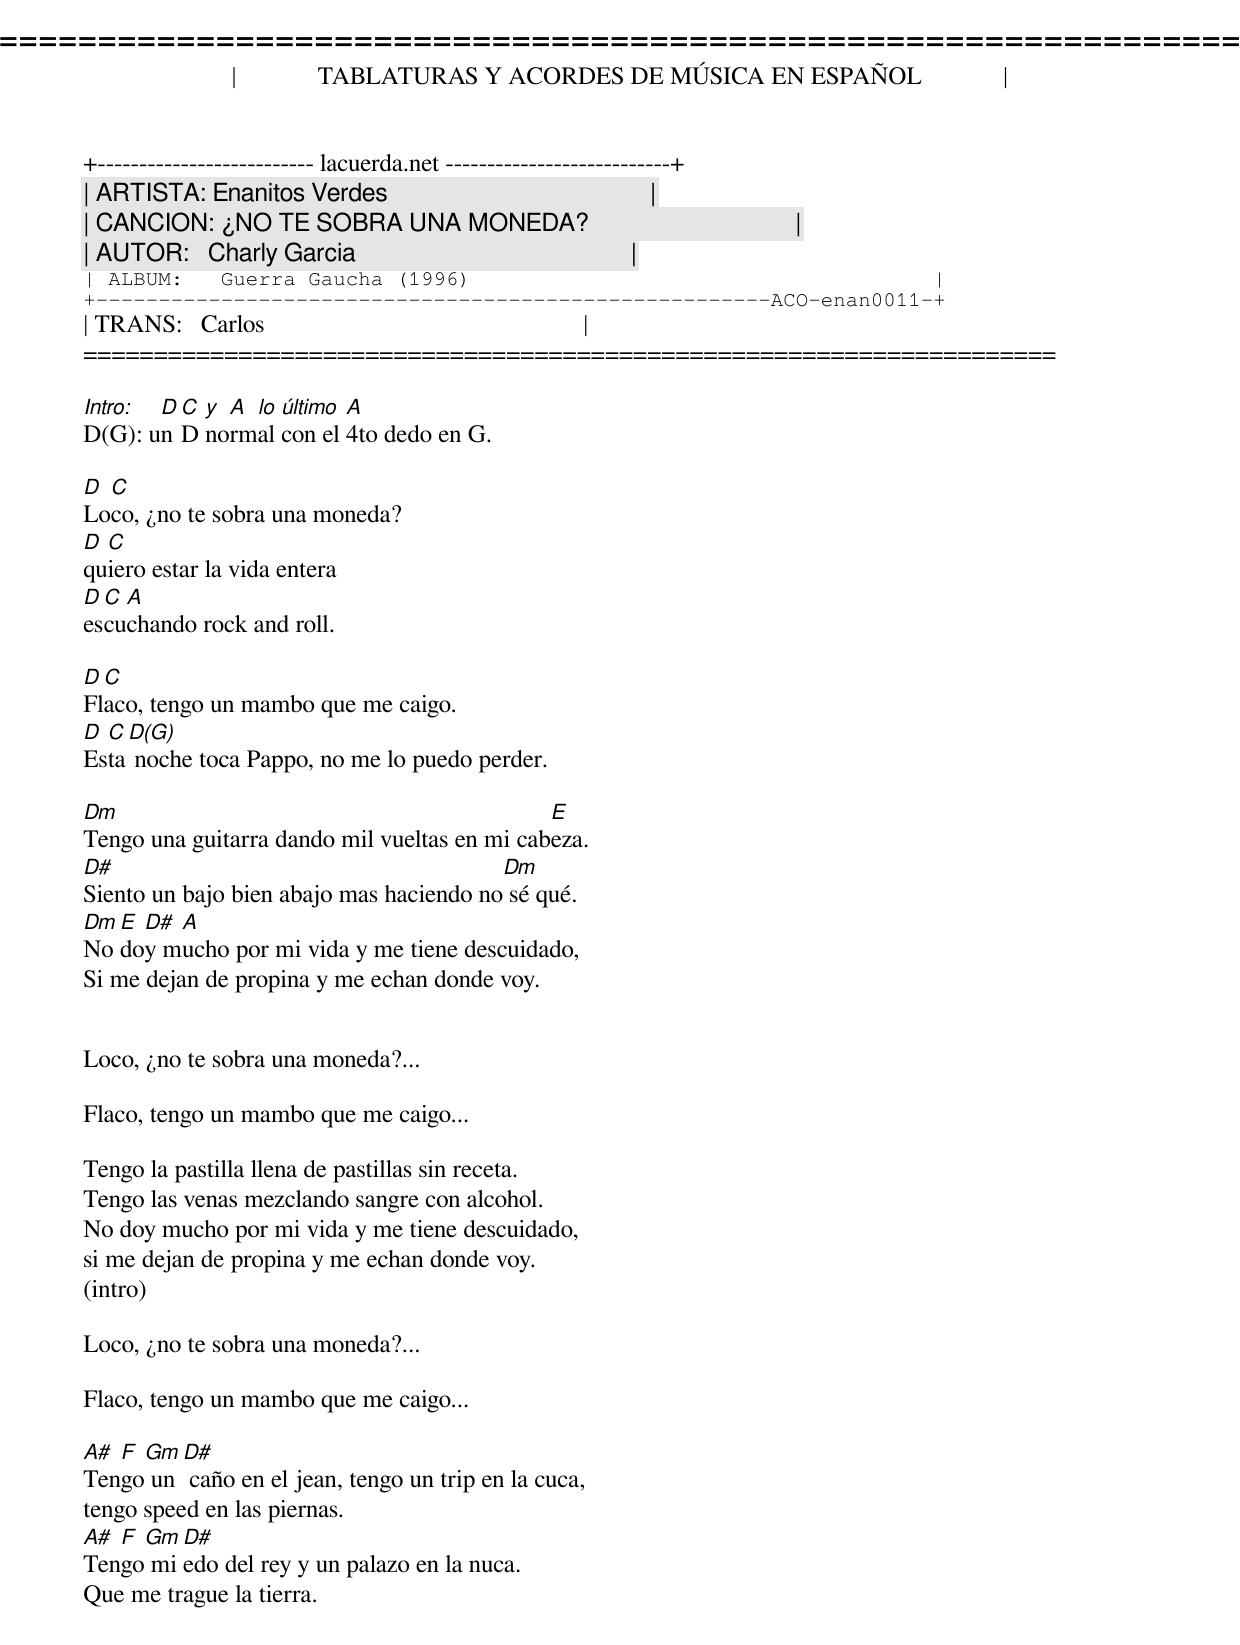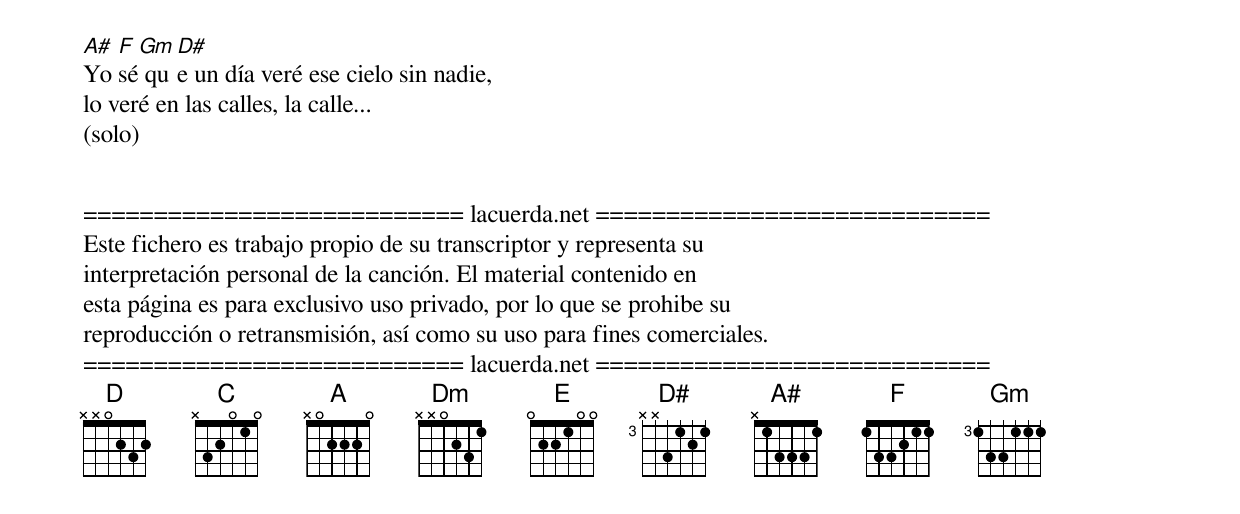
=====================================================================
|             TABLATURAS Y ACORDES DE MÚSICA EN ESPAÑOL             |
+-------------------------- lacuerda.net ---------------------------+
| ARTISTA: Enanitos Verdes                                          |
| CANCION: ¿NO TE SOBRA UNA MONEDA?                                 |
| AUTOR:   Charly Garcia                                            |
| ALBUM:   Guerra Gaucha (1996)                                     |
+------------------------------------------------------ACO-enan0011-+
| TRANS:   Carlos                                                   |
=====================================================================

Intro: D C y A lo último A
D(G): un D normal con el 4to dedo en G.

D C
Loco, ¿no te sobra una moneda?
D C
quiero estar la vida entera
D C A
escuchando rock and roll.

D C
Flaco, tengo un mambo que me caigo.
D C D(G)
Esta noche toca Pappo, no me lo puedo perder.

Dm                                            E
Tengo una guitarra dando mil vueltas en mi cabeza.
D#                                       Dm
Siento un bajo bien abajo mas haciendo no sé qué.
Dm E D# A
No doy mucho por mi vida y me tiene descuidado,
Si me dejan de propina y me echan donde voy.


Loco, ¿no te sobra una moneda?...

Flaco, tengo un mambo que me caigo...

Tengo la pastilla llena de pastillas sin receta.
Tengo las venas mezclando sangre con alcohol.
No doy mucho por mi vida y me tiene descuidado,
si me dejan de propina y me echan donde voy.
(intro)

Loco, ¿no te sobra una moneda?...

Flaco, tengo un mambo que me caigo...

A# F Gm D#
Tengo un caño en el jean, tengo un trip en la cuca,
tengo speed en las piernas.
A# F Gm D#
Tengo miedo del rey y un palazo en la nuca.
Que me trague la tierra.
A# F Gm D#
Yo sé que un día veré ese cielo sin nadie,
lo veré en las calles, la calle...
(solo)


=========================== lacuerda.net ============================
Este fichero es trabajo propio de su transcriptor y representa su
interpretación personal de la canción. El material contenido en
esta página es para exclusivo uso privado, por lo que se prohibe su
reproducción o retransmisión, así como su uso para fines comerciales.
=========================== lacuerda.net ============================
